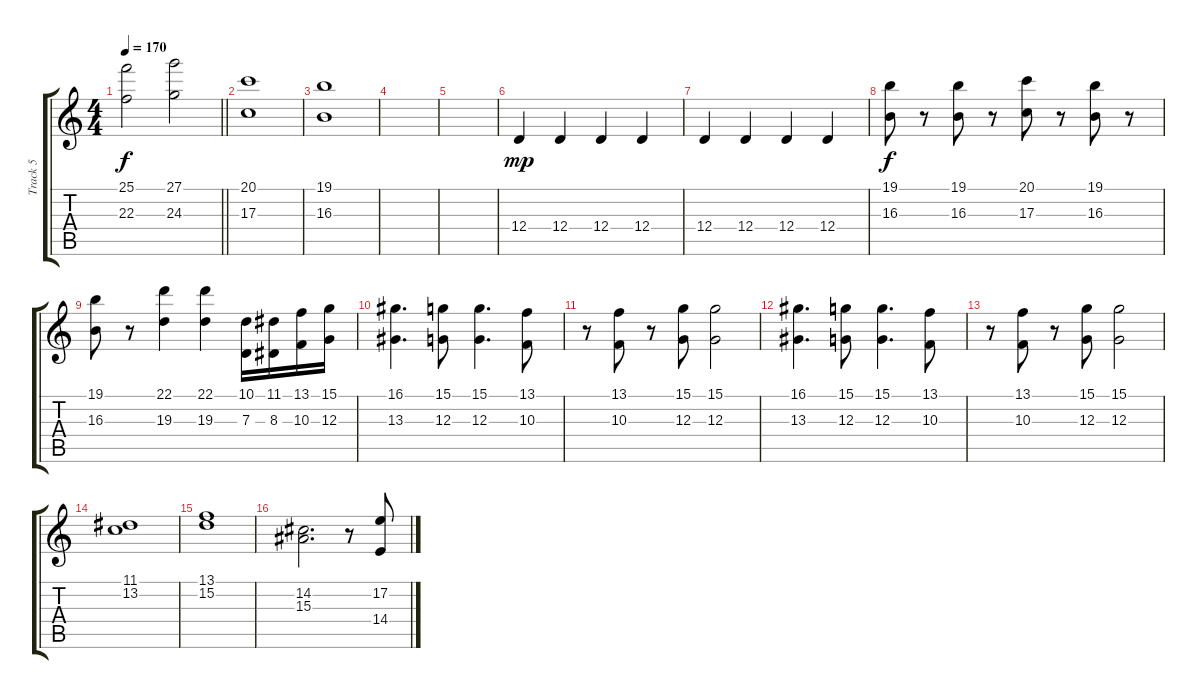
\track ("Track 5" "Track 5") {instrument stringensemble1}
\staff {score tabs}
\tuning (E4 B3 G3 D3 A2 E2) {hide}
\ts (4 4)
\tempo 170
\clef g2
\barLineRight lightlight
\ks c
(25.1 22.3).2{dy f} (27.1 24.3).2 |
(20.1 17.3).1 |
(19.1 16.3).1 |
|
|
12.4.4{dy mp} 12.4.4 12.4.4 12.4.4 |
12.4.4 12.4.4 12.4.4 12.4.4 |
(19.1 16.3).8{dy f} r.8 (19.1 16.3).8 r.8 (20.1 17.3).8 r.8 (19.1 16.3).8 r.8 |
(19.1 16.3).8 r.8 (22.1 19.3).4 (22.1 19.3).4 (10.1 7.3).16 (11.1 8.3).16 (13.1 10.3).16 (15.1 12.3).16 |
(16.1 13.3).4{d} (15.1 12.3).8 (15.1 12.3).4{d} (13.1 10.3).8 |
r.8 (13.1 10.3).8 r.8 (15.1 12.3).8 (15.1 12.3).2 |
(16.1 13.3).4{d} (15.1 12.3).8 (15.1 12.3).4{d} (13.1 10.3).8 |
r.8 (13.1 10.3).8 r.8 (15.1 12.3).8 (15.1 12.3).2 |
(11.1 13.2).1 |
(13.1 15.2).1 |
(14.2 15.3).2{d} r.8 (17.2 14.4).8
